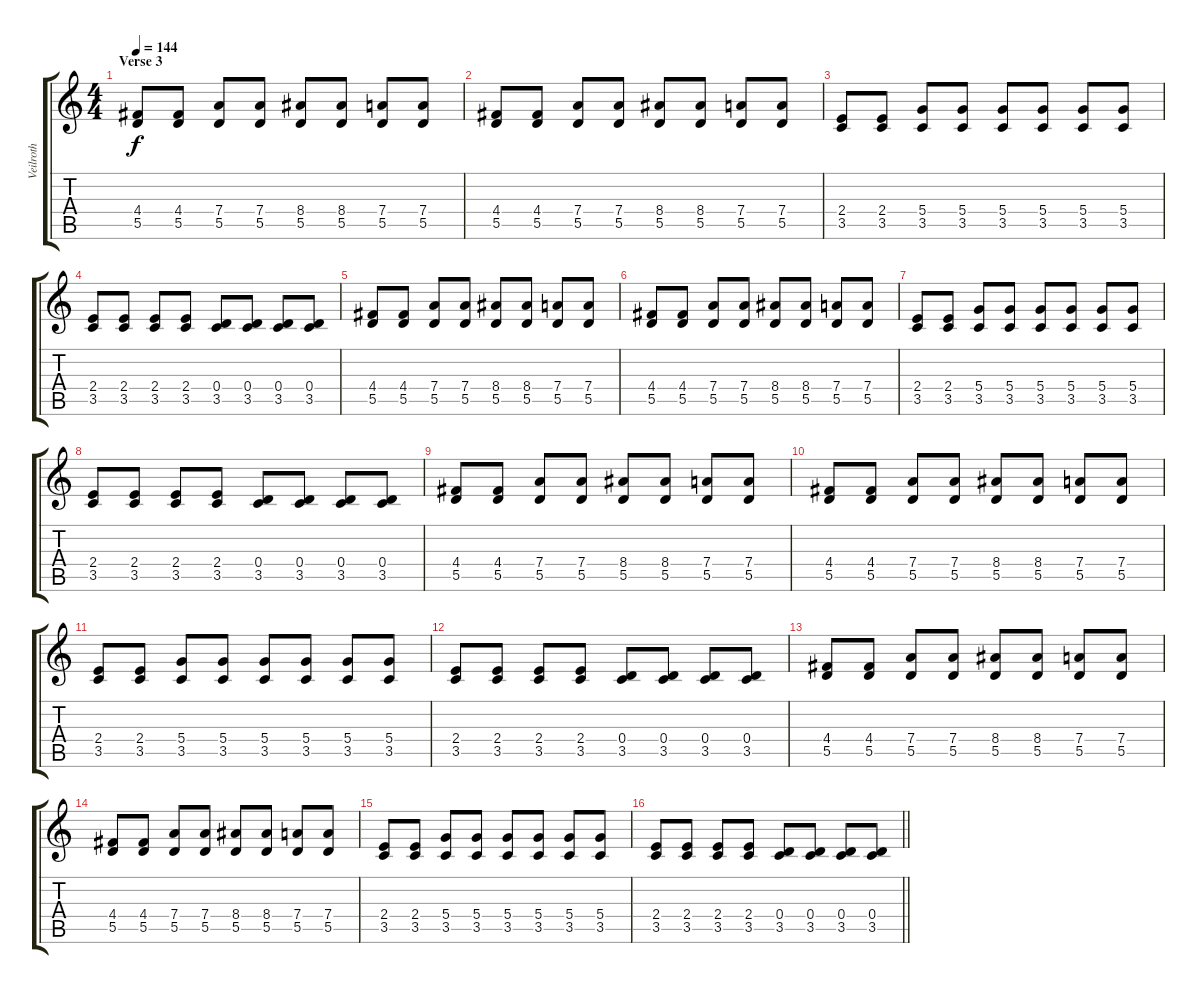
\track ("Veilroth" "Veilroth") {instrument distortionguitar}
\staff {score tabs}
\tuning (E4 B3 G3 D3 A2 E2) {hide}
\ts (4 4)
\section ("" "Verse 3")
\tempo 144
\clef g2
\ks c
(4.4 5.5).8{dy f} (4.4 5.5).8 (7.4 5.5).8 (7.4 5.5).8 (8.4 5.5).8 (8.4 5.5).8 (7.4 5.5).8 (7.4 5.5).8 |
(4.4 5.5).8 (4.4 5.5).8 (7.4 5.5).8 (7.4 5.5).8 (8.4 5.5).8 (8.4 5.5).8 (7.4 5.5).8 (7.4 5.5).8 |
(2.4 3.5).8 (2.4 3.5).8 (5.4 3.5).8 (5.4 3.5).8 (5.4 3.5).8 (5.4 3.5).8 (5.4 3.5).8 (5.4 3.5).8 |
(2.4 3.5).8 (2.4 3.5).8 (2.4 3.5).8 (2.4 3.5).8 (0.4 3.5).8 (0.4 3.5).8 (0.4 3.5).8 (0.4 3.5).8 |
(4.4 5.5).8 (4.4 5.5).8 (7.4 5.5).8 (7.4 5.5).8 (8.4 5.5).8 (8.4 5.5).8 (7.4 5.5).8 (7.4 5.5).8 |
(4.4 5.5).8 (4.4 5.5).8 (7.4 5.5).8 (7.4 5.5).8 (8.4 5.5).8 (8.4 5.5).8 (7.4 5.5).8 (7.4 5.5).8 |
(2.4 3.5).8 (2.4 3.5).8 (5.4 3.5).8 (5.4 3.5).8 (5.4 3.5).8 (5.4 3.5).8 (5.4 3.5).8 (5.4 3.5).8 |
(2.4 3.5).8 (2.4 3.5).8 (2.4 3.5).8 (2.4 3.5).8 (0.4 3.5).8 (0.4 3.5).8 (0.4 3.5).8 (0.4 3.5).8 |
(4.4 5.5).8 (4.4 5.5).8 (7.4 5.5).8 (7.4 5.5).8 (8.4 5.5).8 (8.4 5.5).8 (7.4 5.5).8 (7.4 5.5).8 |
(4.4 5.5).8 (4.4 5.5).8 (7.4 5.5).8 (7.4 5.5).8 (8.4 5.5).8 (8.4 5.5).8 (7.4 5.5).8 (7.4 5.5).8 |
(2.4 3.5).8 (2.4 3.5).8 (5.4 3.5).8 (5.4 3.5).8 (5.4 3.5).8 (5.4 3.5).8 (5.4 3.5).8 (5.4 3.5).8 |
(2.4 3.5).8 (2.4 3.5).8 (2.4 3.5).8 (2.4 3.5).8 (0.4 3.5).8 (0.4 3.5).8 (0.4 3.5).8 (0.4 3.5).8 |
(4.4 5.5).8 (4.4 5.5).8 (7.4 5.5).8 (7.4 5.5).8 (8.4 5.5).8 (8.4 5.5).8 (7.4 5.5).8 (7.4 5.5).8 |
(4.4 5.5).8 (4.4 5.5).8 (7.4 5.5).8 (7.4 5.5).8 (8.4 5.5).8 (8.4 5.5).8 (7.4 5.5).8 (7.4 5.5).8 |
(2.4 3.5).8 (2.4 3.5).8 (5.4 3.5).8 (5.4 3.5).8 (5.4 3.5).8 (5.4 3.5).8 (5.4 3.5).8 (5.4 3.5).8 |
\barLineRight lightlight
(2.4 3.5).8 (2.4 3.5).8 (2.4 3.5).8 (2.4 3.5).8 (0.4 3.5).8 (0.4 3.5).8 (0.4 3.5).8 (0.4 3.5).8
